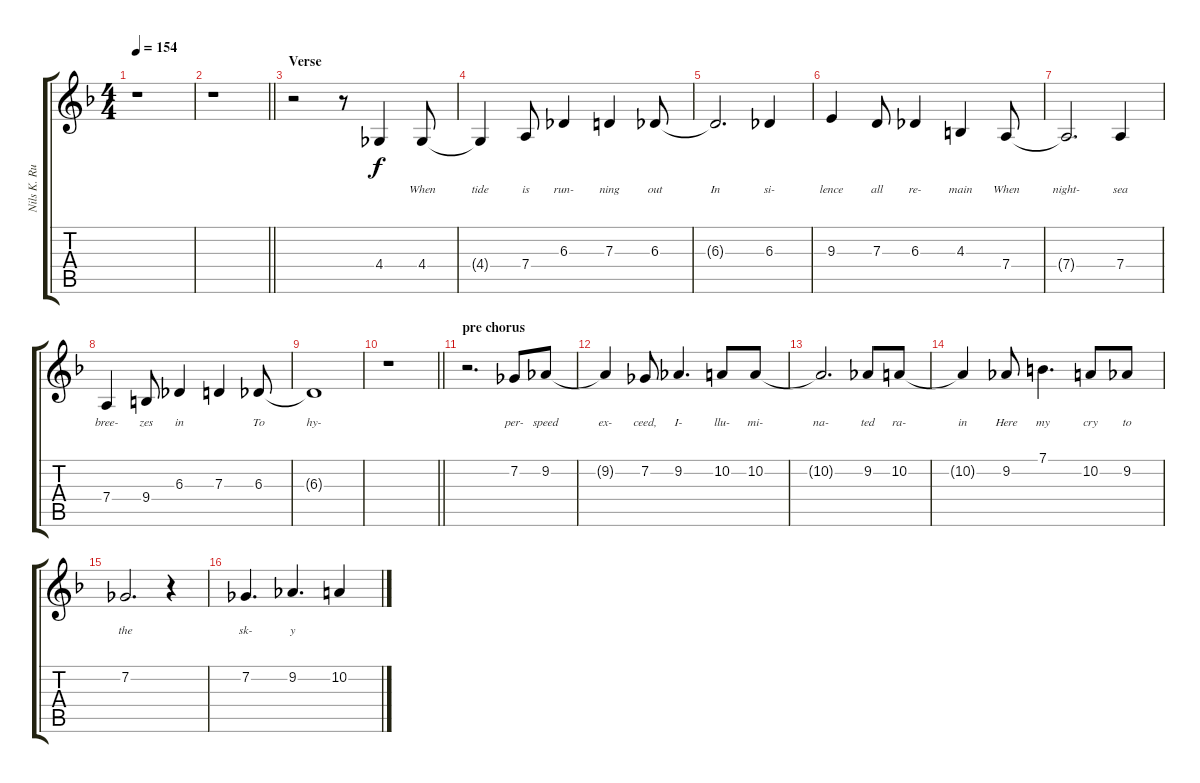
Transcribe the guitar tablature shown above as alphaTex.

\track ("Nils K. Rue" "Nils K. Ru") {instrument trumpet}
\staff {score tabs}
\tuning (E4 B3 G3 D3 A2 E2) {hide}
\ts (4 4)
\tempo 154
\clef g2
\ks f
r.1{dy f} |
\barLineRight lightlight
r.1 |
\section ("" "Verse")
r.2 r.8 4.4.4{lyrics (0 "") lyrics (1 "") lyrics (2 "") lyrics (3 "") lyrics (4 "")} 4.4.8{lyrics (0 "") lyrics (1 "When") lyrics (2 "") lyrics (3 "") lyrics (4 "")} |
4.4{t}.4{lyrics (0 "") lyrics (1 "tide") lyrics (2 "") lyrics (3 "") lyrics (4 "")} 7.4.8{lyrics (0 "") lyrics (1 "is") lyrics (2 "") lyrics (3 "") lyrics (4 "")} 6.3.4{lyrics (0 "") lyrics (1 "run-") lyrics (2 "") lyrics (3 "") lyrics (4 "")} 7.3.4{lyrics (0 "") lyrics (1 "ning") lyrics (2 "") lyrics (3 "") lyrics (4 "")} 6.3.8{lyrics (0 "") lyrics (1 "out") lyrics (2 "") lyrics (3 "") lyrics (4 "")} |
6.3{t}.2{d lyrics (0 "") lyrics (1 "In") lyrics (2 "") lyrics (3 "") lyrics (4 "")} 6.3.4{lyrics (0 "") lyrics (1 "si-") lyrics (2 "") lyrics (3 "") lyrics (4 "")} |
9.3.4{lyrics (0 "") lyrics (1 "lence") lyrics (2 "") lyrics (3 "") lyrics (4 "")} 7.3.8{lyrics (0 "") lyrics (1 "all") lyrics (2 "") lyrics (3 "") lyrics (4 "")} 6.3.4{lyrics (0 "") lyrics (1 "re-") lyrics (2 "") lyrics (3 "") lyrics (4 "")} 4.3.4{lyrics (0 "") lyrics (1 "main") lyrics (2 "") lyrics (3 "") lyrics (4 "")} 7.4.8{lyrics (0 "") lyrics (1 "When") lyrics (2 "") lyrics (3 "") lyrics (4 "")} |
7.4{t}.2{d lyrics (0 "") lyrics (1 "night-") lyrics (2 "") lyrics (3 "") lyrics (4 "")} 7.4.4{lyrics (0 "") lyrics (1 "sea") lyrics (2 "") lyrics (3 "") lyrics (4 "")} |
7.4.4{lyrics (0 "") lyrics (1 "bree-") lyrics (2 "") lyrics (3 "") lyrics (4 "")} 9.4.8{lyrics (0 "") lyrics (1 "zes") lyrics (2 "") lyrics (3 "") lyrics (4 "")} 6.3.4{lyrics (0 "") lyrics (1 "in") lyrics (2 "") lyrics (3 "") lyrics (4 "")} 7.3.4{lyrics (0 "") lyrics (1 "") lyrics (2 "") lyrics (3 "") lyrics (4 "")} 6.3.8{lyrics (0 "") lyrics (1 "To") lyrics (2 "") lyrics (3 "") lyrics (4 "")} |
6.3{t}.1{lyrics (0 "") lyrics (1 "hy-") lyrics (2 "") lyrics (3 "") lyrics (4 "")} |
\barLineRight lightlight
r.1 |
\section ("" "pre chorus")
r.2{d} 7.2.8{lyrics (0 "") lyrics (1 "per-") lyrics (2 "") lyrics (3 "") lyrics (4 "")} 9.2.8{lyrics (0 "") lyrics (1 "speed") lyrics (2 "") lyrics (3 "") lyrics (4 "")} |
9.2{t}.4{lyrics (0 "") lyrics (1 "ex-") lyrics (2 "") lyrics (3 "") lyrics (4 "")} 7.2.8{lyrics (0 "") lyrics (1 "ceed,") lyrics (2 "") lyrics (3 "") lyrics (4 "")} 9.2.4{d lyrics (0 "") lyrics (1 "I-") lyrics (2 "") lyrics (3 "") lyrics (4 "")} 10.2.8{lyrics (0 "") lyrics (1 "llu-") lyrics (2 "") lyrics (3 "") lyrics (4 "")} 10.2.8{lyrics (0 "") lyrics (1 "mi-") lyrics (2 "") lyrics (3 "") lyrics (4 "")} |
10.2{t}.2{d lyrics (0 "") lyrics (1 "na-") lyrics (2 "") lyrics (3 "") lyrics (4 "")} 9.2.8{lyrics (0 "") lyrics (1 "ted") lyrics (2 "") lyrics (3 "") lyrics (4 "")} 10.2.8{lyrics (0 "") lyrics (1 "ra-") lyrics (2 "") lyrics (3 "") lyrics (4 "")} |
10.2{t}.4{lyrics (0 "") lyrics (1 "in") lyrics (2 "") lyrics (3 "") lyrics (4 "")} 9.2.8{lyrics (0 "") lyrics (1 "Here") lyrics (2 "") lyrics (3 "") lyrics (4 "")} 7.1.4{d lyrics (0 "") lyrics (1 "my") lyrics (2 "") lyrics (3 "") lyrics (4 "")} 10.2.8{lyrics (0 "") lyrics (1 "cry") lyrics (2 "") lyrics (3 "") lyrics (4 "")} 9.2.8{lyrics (0 "") lyrics (1 "to") lyrics (2 "") lyrics (3 "") lyrics (4 "")} |
7.2.2{d lyrics (0 "") lyrics (1 "the") lyrics (2 "") lyrics (3 "") lyrics (4 "")} r.4 |
7.2.4{d lyrics (0 "") lyrics (1 "sk-") lyrics (2 "") lyrics (3 "") lyrics (4 "")} 9.2.4{d lyrics (0 "") lyrics (1 "y") lyrics (2 "") lyrics (3 "") lyrics (4 "")} 10.2.4{lyrics (0 "") lyrics (1 "") lyrics (2 "") lyrics (3 "") lyrics (4 "")}
